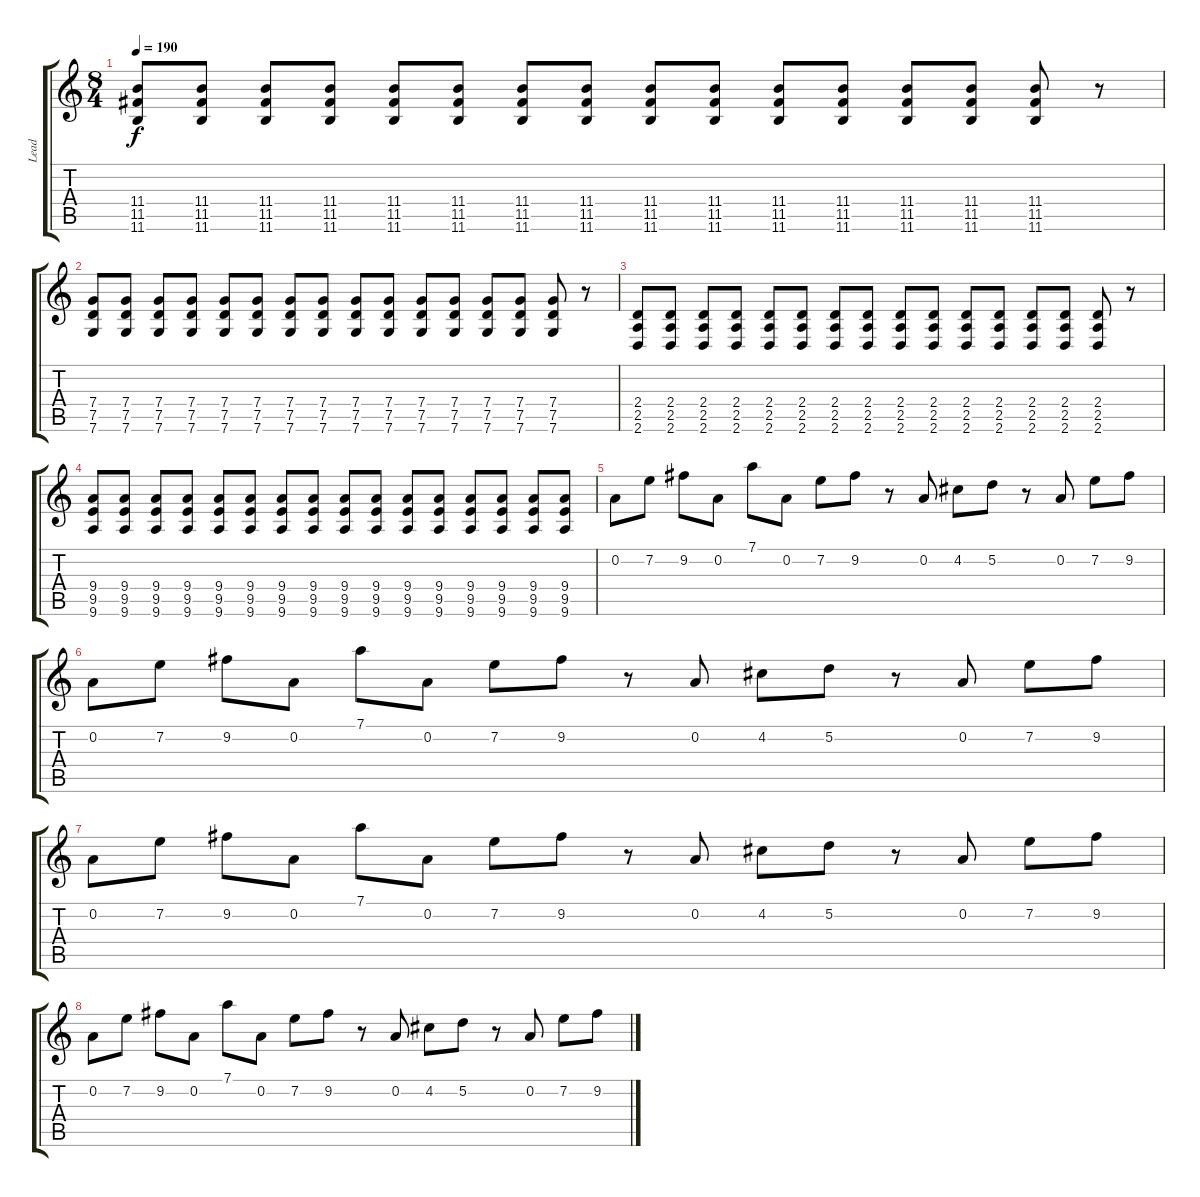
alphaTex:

\track ("Lead" "Lead") {instrument acousticguitarnylon}
\staff {score tabs}
\tuning (D4 A3 F3 C3 G2 C2) {hide}
\ts (8 4)
\tempo 190
\clef g2
\ks c
(11.4 11.5 11.6).8{dy f} (11.4 11.5 11.6).8 (11.4 11.5 11.6).8 (11.4 11.5 11.6).8 (11.4 11.5 11.6).8 (11.4 11.5 11.6).8 (11.4 11.5 11.6).8 (11.4 11.5 11.6).8 (11.4 11.5 11.6).8 (11.4 11.5 11.6).8 (11.4 11.5 11.6).8 (11.4 11.5 11.6).8 (11.4 11.5 11.6).8 (11.4 11.5 11.6).8 (11.4 11.5 11.6).8 r.8 |
(7.4 7.5 7.6).8 (7.4 7.5 7.6).8 (7.4 7.5 7.6).8 (7.4 7.5 7.6).8 (7.4 7.5 7.6).8 (7.4 7.5 7.6).8 (7.4 7.5 7.6).8 (7.4 7.5 7.6).8 (7.4 7.5 7.6).8 (7.4 7.5 7.6).8 (7.4 7.5 7.6).8 (7.4 7.5 7.6).8 (7.4 7.5 7.6).8 (7.4 7.5 7.6).8 (7.4 7.5 7.6).8 r.8 |
(2.4 2.5 2.6).8 (2.4 2.5 2.6).8 (2.4 2.5 2.6).8 (2.4 2.5 2.6).8 (2.4 2.5 2.6).8 (2.4 2.5 2.6).8 (2.4 2.5 2.6).8 (2.4 2.5 2.6).8 (2.4 2.5 2.6).8 (2.4 2.5 2.6).8 (2.4 2.5 2.6).8 (2.4 2.5 2.6).8 (2.4 2.5 2.6).8 (2.4 2.5 2.6).8 (2.4 2.5 2.6).8 r.8 |
(9.4 9.5 9.6).8 (9.4 9.5 9.6).8 (9.4 9.5 9.6).8 (9.4 9.5 9.6).8 (9.4 9.5 9.6).8 (9.4 9.5 9.6).8 (9.4 9.5 9.6).8 (9.4 9.5 9.6).8 (9.4 9.5 9.6).8 (9.4 9.5 9.6).8 (9.4 9.5 9.6).8 (9.4 9.5 9.6).8 (9.4 9.5 9.6).8 (9.4 9.5 9.6).8 (9.4 9.5 9.6).8 (9.4 9.5 9.6).8 |
0.2.8 7.2.8 9.2.8 0.2.8 7.1.8 0.2.8 7.2.8 9.2.8 r.8 0.2.8 4.2.8 5.2.8 r.8 0.2.8 7.2.8 9.2.8 |
0.2.8 7.2.8 9.2.8 0.2.8 7.1.8 0.2.8 7.2.8 9.2.8 r.8 0.2.8 4.2.8 5.2.8 r.8 0.2.8 7.2.8 9.2.8 |
0.2.8 7.2.8 9.2.8 0.2.8 7.1.8 0.2.8 7.2.8 9.2.8 r.8 0.2.8 4.2.8 5.2.8 r.8 0.2.8 7.2.8 9.2.8 |
0.2.8 7.2.8 9.2.8 0.2.8 7.1.8 0.2.8 7.2.8 9.2.8 r.8 0.2.8 4.2.8 5.2.8 r.8 0.2.8 7.2.8 9.2.8
